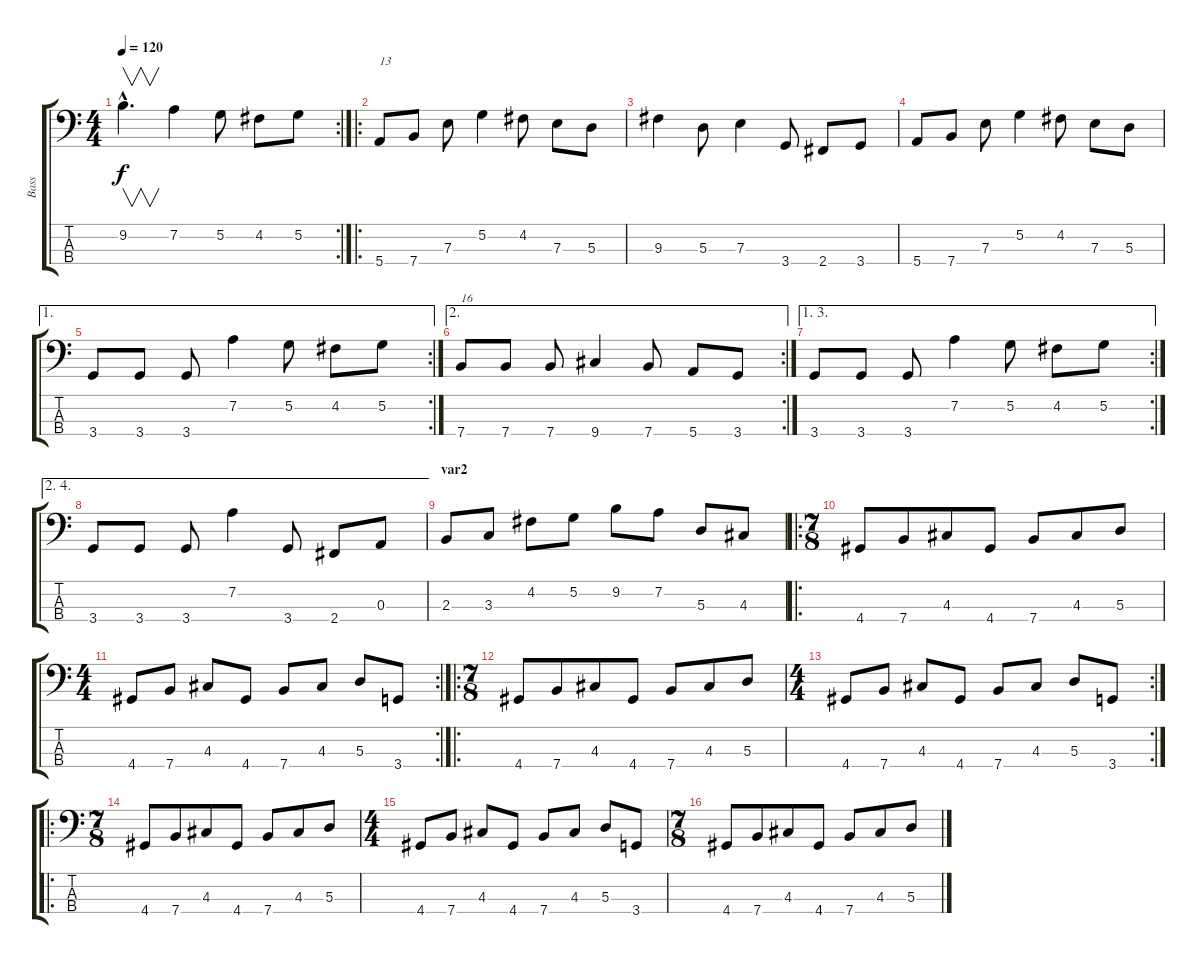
\track ("Bass" "Bass") {instrument electricbassfinger}
\staff {score tabs}
\tuning (G2 D2 A1 E1) {hide}
\rc 2
\ts (4 4)
\tempo 120
\clef f4
\ks c
9.2{hac}.4{v d dy f} 7.2.4 5.2.8 4.2.8 5.2.8 |
\ro
5.4.8{txt "13" volume 13} 7.4.8 7.3.8 5.2.4 4.2.8 7.3.8 5.3.8 |
9.3.4 5.3.8 7.3.4 3.4.8 2.4.8 3.4.8 |
5.4.8 7.4.8 7.3.8 5.2.4 4.2.8 7.3.8 5.3.8 |
\ae 1
\rc 2
3.4.8 3.4.8 3.4.8 7.2.4 5.2.8 4.2.8 5.2.8 |
\ae 2
\rc 2
7.4.8{txt "16" volume 16} 7.4.8 7.4.8 9.4.4 7.4.8 5.4.8 3.4.8 |
\ae (1 3)
\rc 2
3.4.8 3.4.8 3.4.8 7.2.4 5.2.8 4.2.8 5.2.8 |
\ae (2 4)
3.4.8 3.4.8 3.4.8 7.2.4 3.4.8 2.4.8 0.3.8 |
\section ("" "var2")
2.3.8 3.3.8 4.2.8 5.2.8 9.2.8 7.2.8 5.3.8 4.3.8 |
\ro
\ts (7 8)
4.4.8 7.4.8 4.3.8 4.4.8 7.4.8 4.3.8 5.3.8 |
\rc 2
\ts (4 4)
4.4.8 7.4.8 4.3.8 4.4.8 7.4.8 4.3.8 5.3.8 3.4.8 |
\ro
\ts (7 8)
4.4.8 7.4.8 4.3.8 4.4.8 7.4.8 4.3.8 5.3.8 |
\rc 2
\ts (4 4)
4.4.8 7.4.8 4.3.8 4.4.8 7.4.8 4.3.8 5.3.8 3.4.8 |
\ro
\ts (7 8)
4.4.8 7.4.8 4.3.8 4.4.8 7.4.8 4.3.8 5.3.8 |
\ts (4 4)
4.4.8 7.4.8 4.3.8 4.4.8 7.4.8 4.3.8 5.3.8 3.4.8 |
\ts (7 8)
4.4.8 7.4.8 4.3.8 4.4.8 7.4.8 4.3.8 5.3.8
